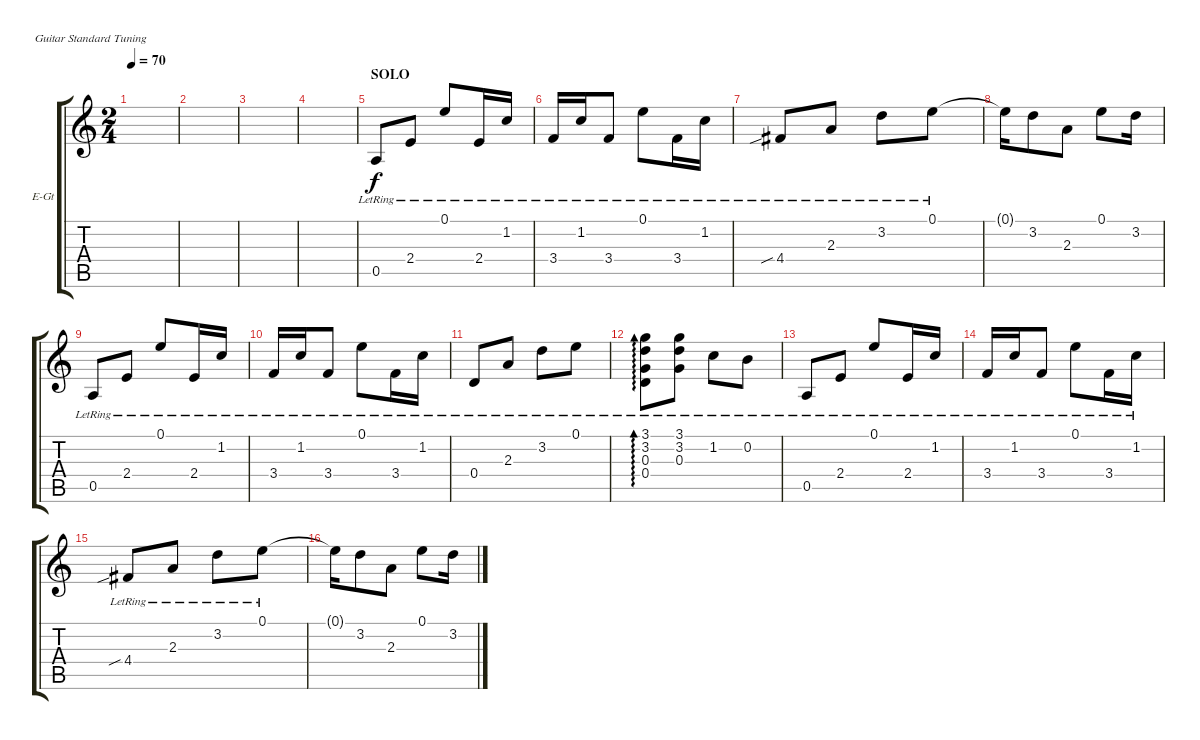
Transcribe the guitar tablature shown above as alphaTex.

\defaultSystemsLayout 4
\bracketExtendMode groupsimilarinstruments
\firstSystemTrackNameOrientation horizontal
\otherSystemsTrackNameOrientation horizontal
\track ("Electric Guitar" "E-Gt") {instrument electricguitarclean}
\staff {score tabs}
\tuning (E4 B3 G3 D3 A2 E2)
\ts (2 4)
\tempo 70
\clef g2
\ks aminor
|
|
|
|
\section ("" "SOLO")
0.5{lr}.8 2.4{lr}.8 0.1{lr}.8 2.4{lr}.16 1.2{lr}.16 |
3.4{lr}.16 1.2{lr}.16 3.4{lr}.8 0.1{lr}.8 3.4{lr}.16 1.2{lr}.16 |
4.4{sib lr}.8 2.3{lr}.8 3.2{lr}.8 0.1{lr}.8 |
0.1{t}.16 3.2.8 2.3.8 0.1.8 3.2.16 |
0.5{lr}.8 2.4{lr}.8 0.1{lr}.8 2.4{lr}.16 1.2{lr}.16 |
3.4{lr}.16 1.2{lr}.16 3.4{lr}.8 0.1{lr}.8 3.4{lr}.16 1.2{lr}.16 |
0.4{lr}.8 2.3{lr}.8 3.2{lr}.8 0.1{lr}.8 |
(0.4{lr} 0.3{lr} 3.2{lr} 3.1{lr}).8{ad 0} (3.1{lr} 3.2 0.3).8 1.2{lr}.8 0.2{lr}.8 |
0.5{lr}.8 2.4{lr}.8 0.1{lr}.8 2.4{lr}.16 1.2{lr}.16 |
3.4{lr}.16 1.2{lr}.16 3.4{lr}.8 0.1{lr}.8 3.4{lr}.16 1.2{lr}.16 |
4.4{sib lr}.8 2.3{lr}.8 3.2{lr}.8 0.1{lr}.8 |
0.1{t}.16 3.2.8 2.3.8 0.1.8 3.2.16
